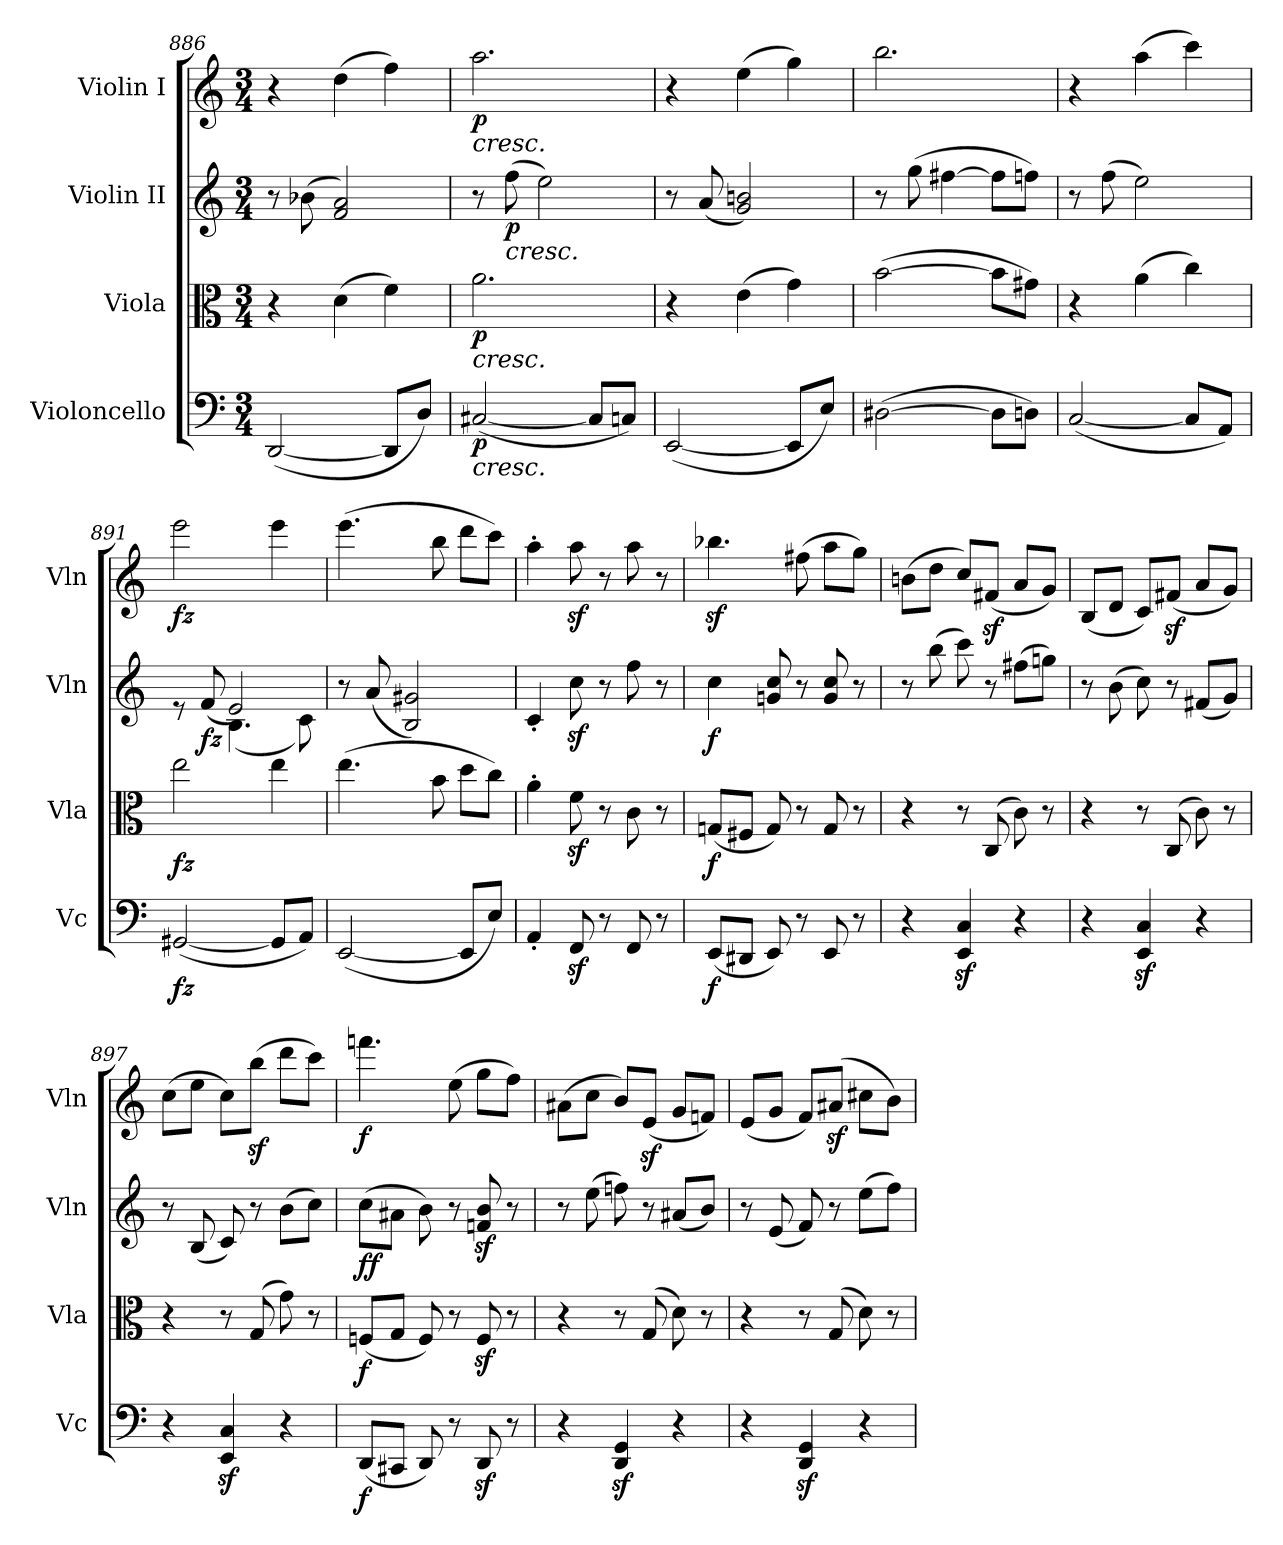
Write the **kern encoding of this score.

**kern	**dynam	**kern	**dynam	**kern	**dynam	**kern	**dynam
*part4	*part4	*part3	*part3	*part2	*part2	*part1	*part1
*staff4	*staff4	*staff3	*staff3	*staff2	*staff2	*staff1	*staff1
*I"Violoncello	*	*I"Viola	*	*I"Violin II	*	*I"Violin I	*
*I'Vc	*	*I'Vla	*	*I'Vln	*	*I'Vln	*
*clefF4	*	*clefC3	*	*clefG2	*	*clefG2	*
*k[]	*	*k[]	*	*k[]	*	*k[]	*
*M3/4	*	*M3/4	*	*M3/4	*	*M3/4	*
=886	=886	=886	=886	=886	=886	=886	=886
(<[2DD/	.	4r	.	8r	.	4r	.
.	.	.	.	(>8b-X\	.	.	.
.	.	(>4d\	.	2f/ 2a/)	.	(>4dd\	.
8DD/L]	.	4f\)	.	.	.	4ff\)	.
8D/J)	.	.	.	.	.	.	.
=887	=887	=887	=887	=887	=887	=887	=887
!	!	!	!	!	!	!LO:TX:b:i:t=cresc.	!
!	!	!LO:TX:b:i:t=cresc.	!	!	!	!	!
!LO:TX:b:i:t=cresc.	!	!	!	!	!	!	!
!	!LO:DY:b	!	!LO:DY:b	!	!	!	!LO:DY:b
(<[2C#X/	p	2.a\	p	8r	.	2.aa\	p
!	!	!	!	!LO:TX:b:i:t=cresc.	!	!	!
!	!	!	!	!	!LO:DY:b	!	!
.	.	.	.	(>8ff\	p	.	.
.	.	.	.	2ee\)	.	.	.
8C#/L]	.	.	.	.	.	.	.
8Cn/J)	.	.	.	.	.	.	.
=888	=888	=888	=888	=888	=888	=888	=888
(<[2EE/	.	4r	.	8r	.	4r	.
.	.	.	.	(<8a/	.	.	.
.	.	(>4e\	.	2g/ 2bn/)	.	(>4ee\	.
8EE/L]	.	4g\)	.	.	.	4gg\)	.
8E/J)	.	.	.	.	.	.	.
=889	=889	=889	=889	=889	=889	=889	=889
(>[2D#X\	.	(>[2b\	.	8r	.	2.bb\	.
.	.	.	.	(>8gg\	.	.	.
.	.	.	.	[4ff#X\	.	.	.
8D#\L]	.	8b\L]	.	8ff#\L]	.	.	.
8Dn\J)	.	8g#X\J)	.	8ffn\J)	.	.	.
=890	=890	=890	=890	=890	=890	=890	=890
(<[2C/	.	4r	.	8r	.	4r	.
.	.	.	.	(>8ff\	.	.	.
.	.	(>4a\	.	2ee\)	.	(>4aa\	.
8C/L]	.	4cc\)	.	.	.	4ccc\)	.
8AA/J)	.	.	.	.	.	.	.
=891	=891	=891	=891	=891	=891	=891	=891
*	*	*	*	*^	*	*	*
!	!LO:DY:b	!	!LO:DY:b	!	!	!	!	!LO:DY:b
(<[2GG#X/	fz	2ee\	fz	8re	4ryy	.	2eee\	fz
!	!	!	!	!	!	!LO:DY:b	!	!
.	.	.	.	(>8f/	.	fz	.	.
.	.	.	.	2e/)	(<4.B\	.	.	.
8GG#/L]	.	4ee\	.	.	.	.	4eee\	.
8AA/J)	.	.	.	.	8c\)	.	.	.
*	*	*	*	*v	*v	*	*	*
=892	=892	=892	=892	=892	=892	=892	=892
(<[2EE/	.	(>4.ee\	.	8r	.	(>4.eee\	.
.	.	.	.	(<8a/	.	.	.
.	.	.	.	2B/ 2g#X/)	.	.	.
.	.	8b\	.	.	.	8bb\	.
8EE/L]	.	8dd\L	.	.	.	8ddd\L	.
8E/J)	.	8cc\J)	.	.	.	8ccc\J)	.
=893	=893	=893	=893	=893	=893	=893	=893
4AA'/	.	4a'\	.	4c'/	.	4aa'\	.
8FFz</	.	8fz<\	.	8ccz<\	.	8aaz<\	.
8r	.	8r	.	8r	.	8r	.
8FF/	.	8c\	.	8ff\	.	8aa\	.
8r	.	8r	.	8r	.	8r	.
=894	=894	=894	=894	=894	=894	=894	=894
!	!LO:DY:b	!	!LO:DY:b	!	!LO:DY:b	!	!
(<8EE/L	f	(<8Gn/L	f	4cc\	f	4.bb-Xz<\	.
8DD#X/J	.	8F#X/J	.	.	.	.	.
8EE/)	.	8G/)	.	8gn/ 8cc/	.	.	.
8r	.	8r	.	8r	.	(>8ff#X\	.
8EE/	.	8G/	.	8g/ 8cc/	.	8aa\L	.
8r	.	8r	.	8r	.	8gg\J)	.
=895	=895	=895	=895	=895	=895	=895	=895
4r	.	4r	.	8r	.	(>8bn\L	.
.	.	.	.	(>8bb\	.	8dd\J	.
4EE/z< 4C/z<	.	8r	.	8ccc\)	.	8cc/L)	.
.	.	(>8C/	.	8r	.	(<8f#Xz</J	.
4r	.	8c\)	.	(>8ff#X\L	.	8a/L	.
.	.	8r	.	8ggn\J)	.	8g/J)	.
=896	=896	=896	=896	=896	=896	=896	=896
4r	.	4r	.	8r	.	(<8B/L	.
.	.	.	.	(>8b\	.	8d/J	.
4EE/z< 4C/z<	.	8r	.	8cc\)	.	8c/L)	.
.	.	(>8C/	.	8r	.	(<8f#Xz</J	.
4r	.	8c\)	.	(<8f#X/L	.	8a/L	.
.	.	8r	.	8g/J)	.	8g/J)	.
=897	=897	=897	=897	=897	=897	=897	=897
4r	.	4r	.	8r	.	(>8cc\L	.
.	.	.	.	(<8B/	.	8ee\J	.
4EE/z< 4C/z<	.	8r	.	8c/)	.	8cc\L)	.
.	.	(>8G/	.	8r	.	(>8bbz<\J	.
4r	.	8g\)	.	(>8b\L	.	8ddd\L	.
.	.	8r	.	8cc\J)	.	8ccc\J)	.
=898	=898	=898	=898	=898	=898	=898	=898
!	!LO:DY:b	!	!LO:DY:b	!	!LO:DY:b	!	!
!	!	!	!	!	!LO:DY:n=1:b	!	!LO:DY:b
(<8DD/L	f	(<8Fn/L	f	(>8cc\L	f f	4.fffn\	f
8CC#X/J	.	8G/J	.	8a#X\J	.	.	.
8DD/)	.	8F/)	.	8b\)	.	.	.
8r	.	8r	.	8r	.	(>8ee\	.
8DDz</	.	8Fz</	.	8fn/z< 8b/z<	.	8gg\L	.
8r	.	8r	.	8r	.	8ff\J)	.
=899	=899	=899	=899	=899	=899	=899	=899
4r	.	4r	.	8r	.	(>8a#X\L	.
.	.	.	.	(>8ee\	.	8cc\J	.
4DD/z< 4GG/z<	.	8r	.	8ffn\)	.	8b/L)	.
.	.	(>8G/	.	8r	.	(<8ez</J	.
4r	.	8d\)	.	(<8a#X/L	.	8g/L	.
.	.	8r	.	8b/J)	.	8fn/J)	.
=900	=900	=900	=900	=900	=900	=900	=900
4r	.	4r	.	8r	.	(<8e/L	.
.	.	.	.	(<8e/	.	8g/J	.
4DD/z< 4GG/z<	.	8r	.	8f/)	.	8f/L)	.
.	.	(>8G/	.	8r	.	(>8a#Xz</J	.
4r	.	8d\)	.	(>8ee\L	.	8cc#X\L	.
.	.	8r	.	8ff\J)	.	8b\J)	.
=	=	=	=	=	=	=	=
*-	*-	*-	*-	*-	*-	*-	*-
